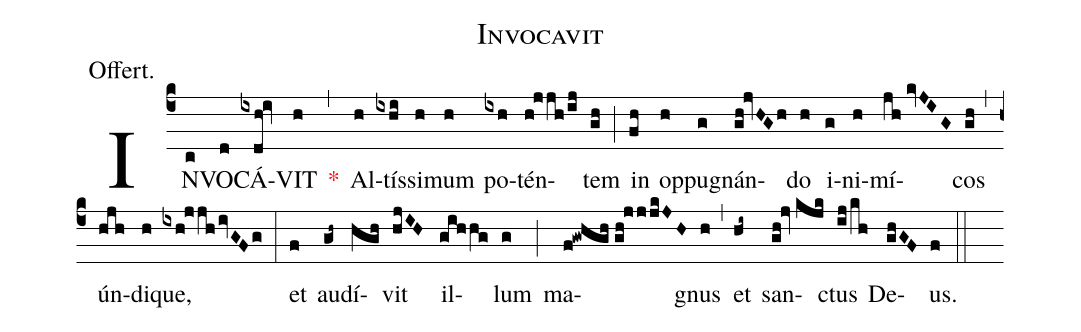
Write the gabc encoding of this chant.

name:Invocavit;
annotation:Offert.;
mode:VI.;
office-part:Offertory;
%%
(c4) IN(c)VO(d)CÁ(ixdh!iv)VIT(h) <v>\red{*}</v>(,) Al(h)tís(ixhi)si(h)mum(h) po(ixh)tén(h!jjh/ij)tem(gh) (;) in(fh) op(h)pu(g)gnán(gh!jvHGh)do(h) i(g)ni(h)mí(jh//kvJIG)cos(gh) (,) ún(hjh)di(h)que,(ixh!jjh/ivGFg) (:) et(f) au(gh~)dí(hgh)vit(hjIH) il(gihhg)lum(g) (;) ma(f!gwhgh//gh!jjjkJH)gnus(h) (,) et(hi~) san(gh!jv//kjk)ctus(ij/kh) De(ghGF)us.(f) (::)
